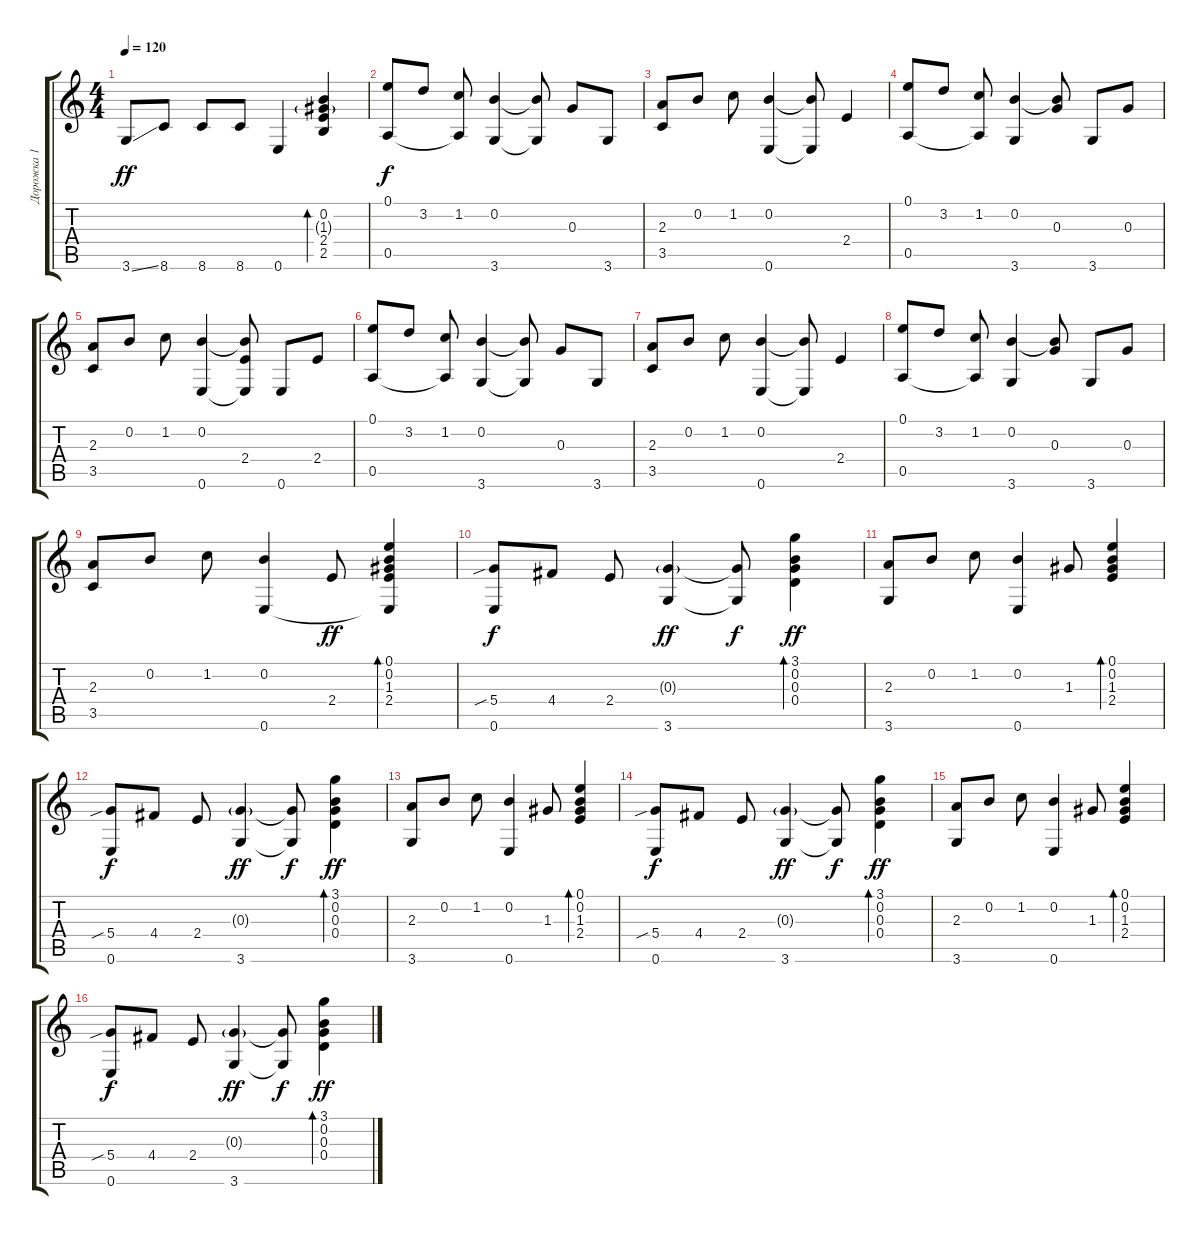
\track ("Дорожка 1" "Дорожка 1") {instrument acousticguitarsteel}
\staff {score tabs}
\tuning (E4 B3 G3 D3 A2 E2) {hide}
\ts (4 4)
\tempo 120
\clef g2
\ks c
3.6{ss}.8{dy ff} 8.6.8 8.6.8 8.6.8 0.6.4 (0.2 1.3{g} 2.4 2.5).4{bd 60} |
(0.1 0.5).8{dy f} 3.2.8 (1.2 0.5{t}).8 (0.2 3.6).4 (0.2{t} 3.6{t}).8 0.3.8 3.6.8 |
(2.3 3.5).8 0.2.8 1.2.8 (0.2 0.6).4 (0.2{t} 0.6{t}).8 2.4.4 |
(0.1 0.5).8 3.2.8 (1.2 0.5{t}).8 (0.2 3.6).4 (0.2{t} 0.3).8 3.6.8 0.3.8 |
(2.3 3.5).8 0.2.8 1.2.8 (0.2 0.6).4 (0.2{t} 2.4 0.6{t}).8 0.6.8 2.4.8 |
(0.1 0.5).8 3.2.8 (1.2 0.5{t}).8 (0.2 3.6).4 (0.2{t} 3.6{t}).8 0.3.8 3.6.8 |
(2.3 3.5).8 0.2.8 1.2.8 (0.2 0.6).4 (0.2{t} 0.6{t}).8 2.4.4 |
(0.1 0.5).8 3.2.8 (1.2 0.5{t}).8 (0.2 3.6).4 (0.2{t} 0.3).8 3.6.8 0.3.8 |
(2.3 3.5).8 0.2.8 1.2.8 (0.2 0.6).4 2.4.8{dy ff} (0.1 0.2 1.3 2.4 0.6{t}).4{bd 120} |
(5.4{sib} 0.6).8{dy f} 4.4.8 2.4.8 (0.3{g} 3.6).4{dy ff} (0.3{t} 3.6{t}).8{dy f} (3.1 0.2 0.3 0.4).4{bd 120 dy ff} |
(2.3 3.6).8 0.2.8 1.2.8 (0.2 0.6).4 1.3.8 (0.1 0.2 1.3 2.4).4{bd 60} |
(5.4{sib} 0.6).8{dy f} 4.4.8 2.4.8 (0.3{g} 3.6).4{dy ff} (0.3{t} 3.6{t}).8{dy f} (3.1 0.2 0.3 0.4).4{bd 120 dy ff} |
(2.3 3.6).8 0.2.8 1.2.8 (0.2 0.6).4 1.3.8 (0.1 0.2 1.3 2.4).4{bd 60} |
(5.4{sib} 0.6).8{dy f} 4.4.8 2.4.8 (0.3{g} 3.6).4{dy ff} (0.3{t} 3.6{t}).8{dy f} (3.1 0.2 0.3 0.4).4{bd 120 dy ff} |
(2.3 3.6).8 0.2.8 1.2.8 (0.2 0.6).4 1.3.8 (0.1 0.2 1.3 2.4).4{bd 60} |
(5.4{sib} 0.6).8{dy f} 4.4.8 2.4.8 (0.3{g} 3.6).4{dy ff} (0.3{t} 3.6{t}).8{dy f} (3.1 0.2 0.3 0.4).4{bd 120 dy ff}
